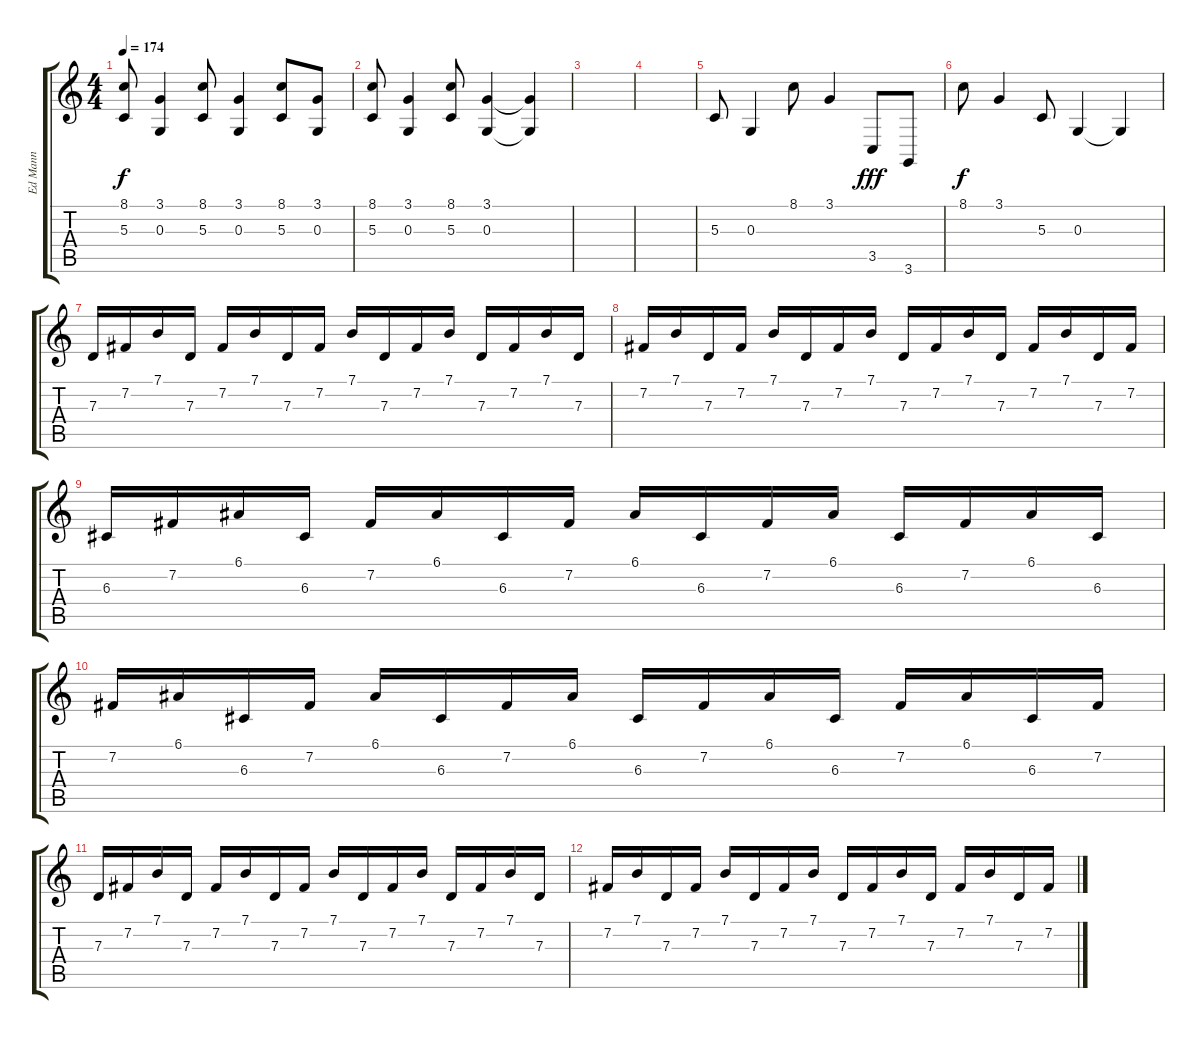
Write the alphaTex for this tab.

\track ("Ed Mann" "Ed Mann") {instrument marimba}
\staff {score tabs}
\tuning (E4 B3 G3 D3 A2 E2) {hide}
\ts (4 4)
\tempo 174
\clef g2
\ks c
(8.1 5.3).8{dy f} (3.1 0.3).4 (8.1 5.3).8 (3.1 0.3).4 (8.1 5.3).8 (3.1 0.3).8 |
(8.1 5.3).8 (3.1 0.3).4 (8.1 5.3).8 (3.1 0.3).4 (3.1{t} 0.3{t}).4 |
|
|
5.3.8 0.3.4 8.1.8 3.1.4 3.5.8{dy fff} 3.6.8 |
8.1.8{dy f} 3.1.4 5.3.8 0.3.4 0.3{t}.4 |
7.3.16 7.2.16 7.1.16 7.3.16 7.2.16 7.1.16 7.3.16 7.2.16 7.1.16 7.3.16 7.2.16 7.1.16 7.3.16 7.2.16 7.1.16 7.3.16 |
7.2.16 7.1.16 7.3.16 7.2.16 7.1.16 7.3.16 7.2.16 7.1.16 7.3.16 7.2.16 7.1.16 7.3.16 7.2.16 7.1.16 7.3.16 7.2.16 |
6.3.16 7.2.16 6.1.16 6.3.16 7.2.16 6.1.16 6.3.16 7.2.16 6.1.16 6.3.16 7.2.16 6.1.16 6.3.16 7.2.16 6.1.16 6.3.16 |
7.2.16 6.1.16 6.3.16 7.2.16 6.1.16 6.3.16 7.2.16 6.1.16 6.3.16 7.2.16 6.1.16 6.3.16 7.2.16 6.1.16 6.3.16 7.2.16 |
7.3.16 7.2.16 7.1.16 7.3.16 7.2.16 7.1.16 7.3.16 7.2.16 7.1.16 7.3.16 7.2.16 7.1.16 7.3.16 7.2.16 7.1.16 7.3.16 |
7.2.16 7.1.16 7.3.16 7.2.16 7.1.16 7.3.16 7.2.16 7.1.16 7.3.16 7.2.16 7.1.16 7.3.16 7.2.16 7.1.16 7.3.16 7.2.16
